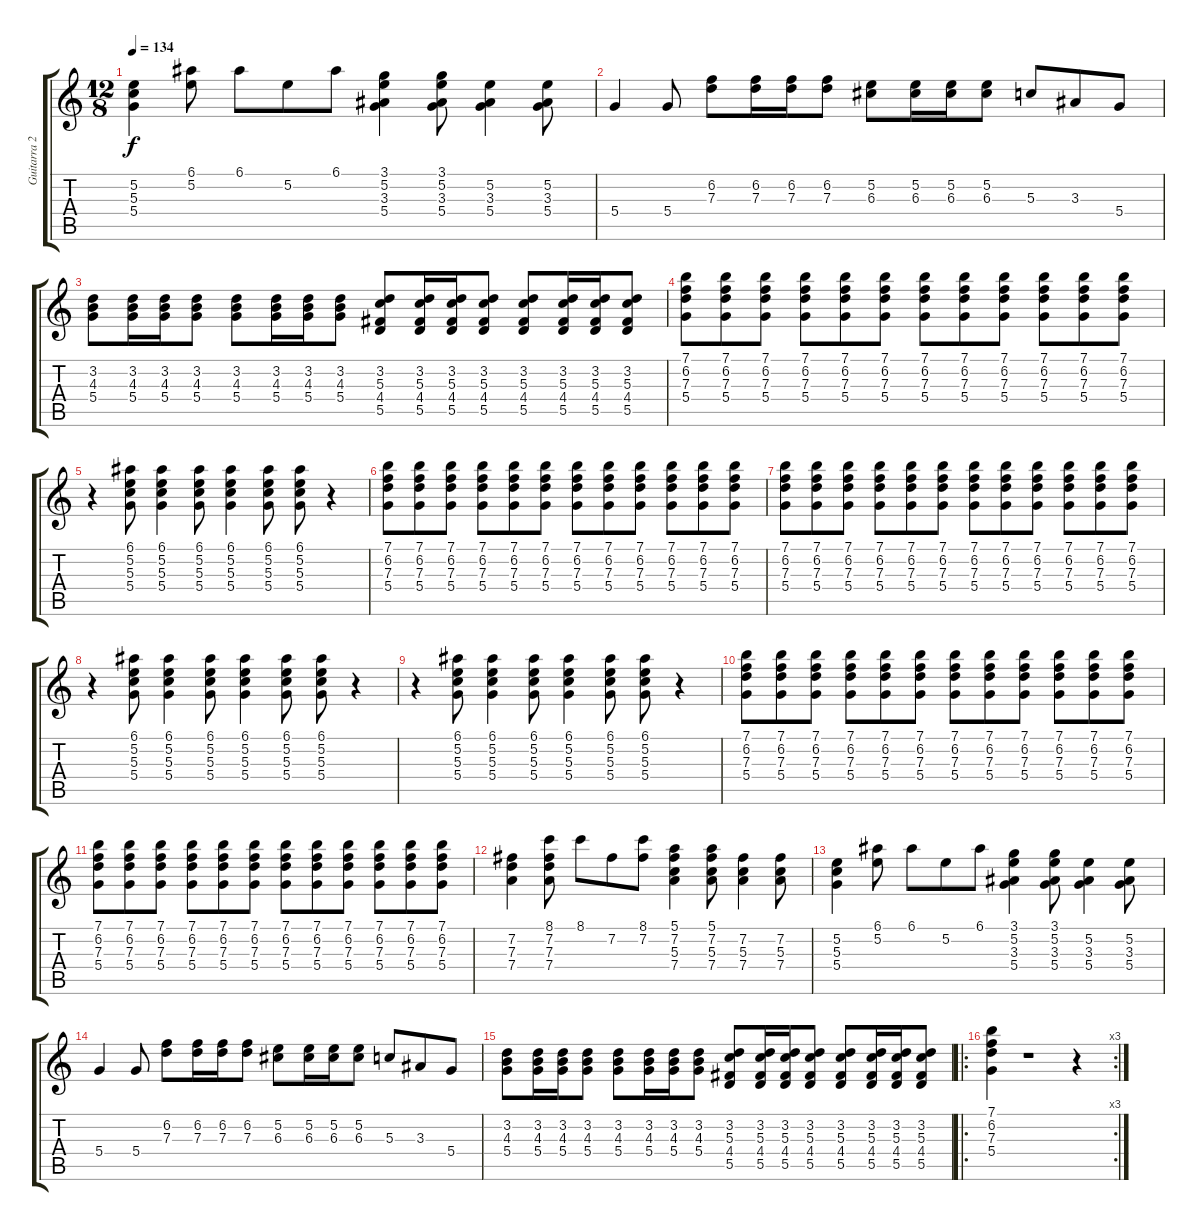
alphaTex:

\track ("Guitarra 2" "Guitarra 2") {instrument electricguitarjazz}
\staff {score tabs}
\tuning (E4 B3 G3 D3 A2 E2) {hide}
\ts (12 8)
\tempo 134
\clef g2
\ks c
(5.2 5.3 5.4).4{dy f} (6.1 5.2).8 6.1.8 5.2.8 6.1.8 (3.1 5.2 3.3 5.4).4 (3.1 5.2 3.3 5.4).8 (5.2 3.3 5.4).4 (5.2 3.3 5.4).8 |
5.4.4 5.4.8 (6.2 7.3).8 (6.2 7.3).16 (6.2 7.3).16 (6.2 7.3).8 (5.2 6.3).8 (5.2 6.3).16 (5.2 6.3).16 (5.2 6.3).8 5.3.8 3.3.8 5.4.8 |
(3.2 4.3 5.4).8 (3.2 4.3 5.4).16 (3.2 4.3 5.4).16 (3.2 4.3 5.4).8 (3.2 4.3 5.4).8 (3.2 4.3 5.4).16 (3.2 4.3 5.4).16 (3.2 4.3 5.4).8 (3.2 5.3 4.4 5.5).8 (3.2 5.3 4.4 5.5).16 (3.2 5.3 4.4 5.5).16 (3.2 5.3 4.4 5.5).8 (3.2 5.3 4.4 5.5).8 (3.2 5.3 4.4 5.5).16 (3.2 5.3 4.4 5.5).16 (3.2 5.3 4.4 5.5).8 |
(7.1 6.2 7.3 5.4).8 (7.1 6.2 7.3 5.4).8 (7.1 6.2 7.3 5.4).8 (7.1 6.2 7.3 5.4).8 (7.1 6.2 7.3 5.4).8 (7.1 6.2 7.3 5.4).8 (7.1 6.2 7.3 5.4).8 (7.1 6.2 7.3 5.4).8 (7.1 6.2 7.3 5.4).8 (7.1 6.2 7.3 5.4).8 (7.1 6.2 7.3 5.4).8 (7.1 6.2 7.3 5.4).8 |
r.4 (6.1 5.2 5.3 5.4).8 (6.1 5.2 5.3 5.4).4 (6.1 5.2 5.3 5.4).8 (6.1 5.2 5.3 5.4).4 (6.1 5.2 5.3 5.4).8 (6.1 5.2 5.3 5.4).8 r.4 |
(7.1 6.2 7.3 5.4).8 (7.1 6.2 7.3 5.4).8 (7.1 6.2 7.3 5.4).8 (7.1 6.2 7.3 5.4).8 (7.1 6.2 7.3 5.4).8 (7.1 6.2 7.3 5.4).8 (7.1 6.2 7.3 5.4).8 (7.1 6.2 7.3 5.4).8 (7.1 6.2 7.3 5.4).8 (7.1 6.2 7.3 5.4).8 (7.1 6.2 7.3 5.4).8 (7.1 6.2 7.3 5.4).8 |
(7.1 6.2 7.3 5.4).8 (7.1 6.2 7.3 5.4).8 (7.1 6.2 7.3 5.4).8 (7.1 6.2 7.3 5.4).8 (7.1 6.2 7.3 5.4).8 (7.1 6.2 7.3 5.4).8 (7.1 6.2 7.3 5.4).8 (7.1 6.2 7.3 5.4).8 (7.1 6.2 7.3 5.4).8 (7.1 6.2 7.3 5.4).8 (7.1 6.2 7.3 5.4).8 (7.1 6.2 7.3 5.4).8 |
r.4 (6.1 5.2 5.3 5.4).8 (6.1 5.2 5.3 5.4).4 (6.1 5.2 5.3 5.4).8 (6.1 5.2 5.3 5.4).4 (6.1 5.2 5.3 5.4).8 (6.1 5.2 5.3 5.4).8 r.4 |
r.4 (6.1 5.2 5.3 5.4).8 (6.1 5.2 5.3 5.4).4 (6.1 5.2 5.3 5.4).8 (6.1 5.2 5.3 5.4).4 (6.1 5.2 5.3 5.4).8 (6.1 5.2 5.3 5.4).8 r.4 |
(7.1 6.2 7.3 5.4).8 (7.1 6.2 7.3 5.4).8 (7.1 6.2 7.3 5.4).8 (7.1 6.2 7.3 5.4).8 (7.1 6.2 7.3 5.4).8 (7.1 6.2 7.3 5.4).8 (7.1 6.2 7.3 5.4).8 (7.1 6.2 7.3 5.4).8 (7.1 6.2 7.3 5.4).8 (7.1 6.2 7.3 5.4).8 (7.1 6.2 7.3 5.4).8 (7.1 6.2 7.3 5.4).8 |
(7.1 6.2 7.3 5.4).8 (7.1 6.2 7.3 5.4).8 (7.1 6.2 7.3 5.4).8 (7.1 6.2 7.3 5.4).8 (7.1 6.2 7.3 5.4).8 (7.1 6.2 7.3 5.4).8 (7.1 6.2 7.3 5.4).8 (7.1 6.2 7.3 5.4).8 (7.1 6.2 7.3 5.4).8 (7.1 6.2 7.3 5.4).8 (7.1 6.2 7.3 5.4).8 (7.1 6.2 7.3 5.4).8 |
(7.2 7.3 7.4).4 (8.1 7.2 7.3 7.4).8 8.1.8 7.2.8 (8.1 7.2).8 (5.1 7.2 5.3 7.4).4 (5.1 7.2 5.3 7.4).8 (7.2 5.3 7.4).4 (7.2 5.3 7.4).8 |
(5.2 5.3 5.4).4 (6.1 5.2).8 6.1.8 5.2.8 6.1.8 (3.1 5.2 3.3 5.4).4 (3.1 5.2 3.3 5.4).8 (5.2 3.3 5.4).4 (5.2 3.3 5.4).8 |
5.4.4 5.4.8 (6.2 7.3).8 (6.2 7.3).16 (6.2 7.3).16 (6.2 7.3).8 (5.2 6.3).8 (5.2 6.3).16 (5.2 6.3).16 (5.2 6.3).8 5.3.8 3.3.8 5.4.8 |
(3.2 4.3 5.4).8 (3.2 4.3 5.4).16 (3.2 4.3 5.4).16 (3.2 4.3 5.4).8 (3.2 4.3 5.4).8 (3.2 4.3 5.4).16 (3.2 4.3 5.4).16 (3.2 4.3 5.4).8 (3.2 5.3 4.4 5.5).8 (3.2 5.3 4.4 5.5).16 (3.2 5.3 4.4 5.5).16 (3.2 5.3 4.4 5.5).8 (3.2 5.3 4.4 5.5).8 (3.2 5.3 4.4 5.5).16 (3.2 5.3 4.4 5.5).16 (3.2 5.3 4.4 5.5).8 |
\ro
\rc 3
(7.1 6.2 7.3 5.4).4 r.1 r.4
